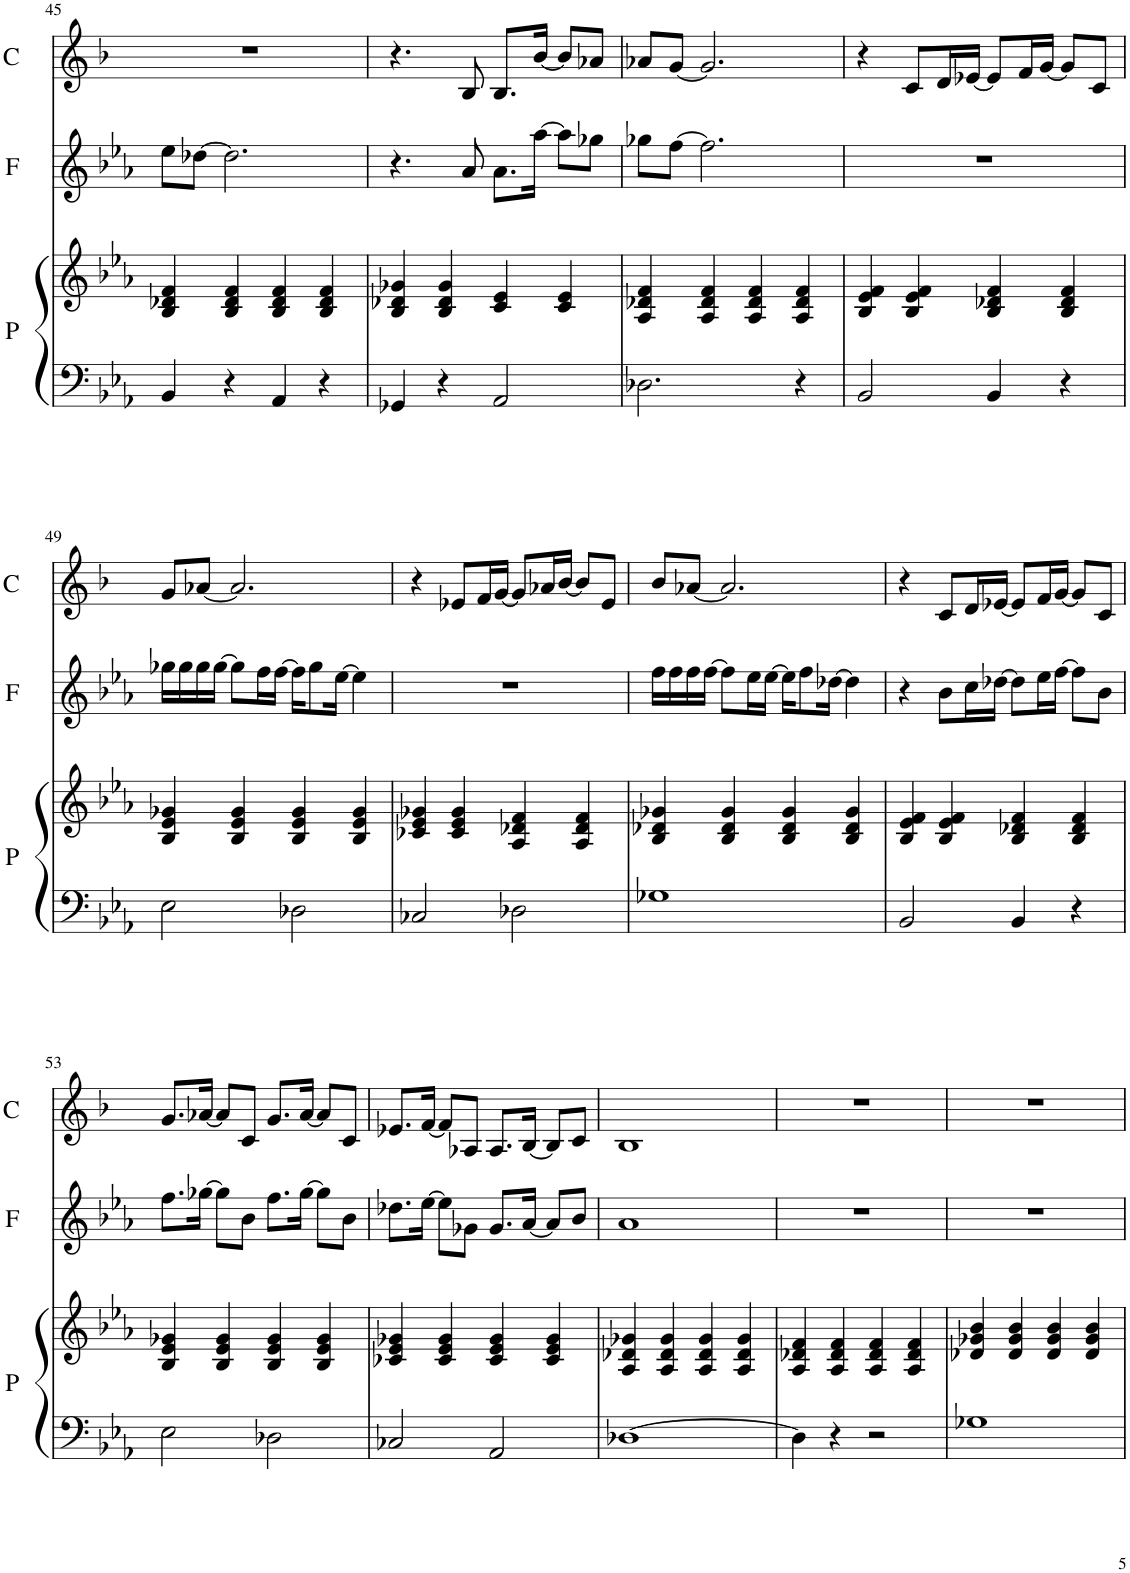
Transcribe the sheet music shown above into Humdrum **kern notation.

**kern	**kern	**kern	**kern
*part3	*part3	*part2	*part1
*staff4	*staff3	*staff2	*staff1
*I"Piano	*	*I"Flauta	*I"Clarinete
*I'P	*	*I'F	*I'C
!!LO:PB:g=z
*clefF4	*clefG2	*clefG2	*clefG2
*	*	*	*Trd1c2
*k[b-e-a-]	*k[b-e-a-]	*k[b-e-a-]	*k[b-]
*M4/4	*M4/4	*M4/4	*M4/4
=45	=45	=45	=45
4BB-/	4B-/ 4d-X/ 4f/	8ee-\L	1r
.	.	[8dd-X\J	.
4r	4B-/ 4d-/ 4f/	2.dd-\]	.
4AA-/	4B-/ 4d-/ 4f/	.	.
4r	4B-/ 4d-/ 4f/	.	.
=46	=46	=46	=46
4GG-X/	4B-/ 4d-X/ 4g-X/	4.r	4.r
4r	4B-/ 4d-/ 4g-/	.	.
.	.	8a-/	8B-/
2AA-/	4c/ 4e-/	8.a-\L	8.B-/L
.	.	[16aa-\Jk	[16b-/Jk
.	4c/ 4e-/	8aa-\L]	8b-/L]
.	.	8gg-X\J	8a-X/J
=47	=47	=47	=47
2.D-X\	4A-/ 4d-X/ 4f/	8gg-X\L	8a-X/L
.	.	[8ff\J	[8g/J
.	4A-/ 4d-/ 4f/	2.ff\]	2.g/]
.	4A-/ 4d-/ 4f/	.	.
4r	4A-/ 4d-/ 4f/	.	.
=48	=48	=48	=48
2BB-/	4B-/ 4e-/ 4f/	1r	4r
.	4B-/ 4e-/ 4f/	.	8c/L
.	.	.	16d/L
.	.	.	[16e-X/JJ
4BB-/	4B-/ 4d-X/ 4f/	.	8e-/L]
.	.	.	16f/L
.	.	.	[16g/JJ
4r	4B-/ 4d-/ 4f/	.	8g/L]
.	.	.	8c/J
!!LO:LB:g=z
=49	=49	=49	=49
2E-\	4B-/ 4e-/ 4g-X/	16gg-X\LL	8g/L
.	.	16gg-\	.
.	.	16gg-\	[8a-X/J
.	.	[16gg-\JJ	.
.	4B-/ 4e-/ 4g-/	8gg-\L]	2.a-/]
.	.	16ff\L	.
.	.	[16ff\JJ	.
2D-X\	4B-/ 4e-/ 4g-/	16ff\KL]	.
.	.	8gg-\	.
.	.	[16ee-\Jk	.
.	4B-/ 4e-/ 4g-/	4ee-\]	.
=50	=50	=50	=50
2C-X/	4c-X/ 4e-/ 4g-X/	1r	4r
.	4c-/ 4e-/ 4g-/	.	8e-X/L
.	.	.	16f/L
.	.	.	[16g/JJ
2D-X\	4A-/ 4d-X/ 4f/	.	8g/L]
.	.	.	16a-X/L
.	.	.	[16b-/JJ
.	4A-/ 4d-/ 4f/	.	8b-/L]
.	.	.	8e-/J
=51	=51	=51	=51
1G-X	4B-/ 4d-X/ 4g-X/	16ff\LL	8b-/L
.	.	16ff\	.
.	.	16ff\	[8a-X/J
.	.	[16ff\JJ	.
.	4B-/ 4d-/ 4g-/	8ff\L]	2.a-/]
.	.	16ee-\L	.
.	.	[16ee-\JJ	.
.	4B-/ 4d-/ 4g-/	16ee-\KL]	.
.	.	8ff\	.
.	.	[16dd-X\Jk	.
.	4B-/ 4d-/ 4g-/	4dd-\]	.
=52	=52	=52	=52
2BB-/	4B-/ 4e-/ 4f/	4r	4r
.	4B-/ 4e-/ 4f/	8b-\L	8c/L
.	.	16cc\L	16d/L
.	.	[16dd-X\JJ	[16e-X/JJ
4BB-/	4B-/ 4d-X/ 4f/	8dd-\L]	8e-/L]
.	.	16ee-\L	16f/L
.	.	[16ff\JJ	[16g/JJ
4r	4B-/ 4d-/ 4f/	8ff\L]	8g/L]
.	.	8b-\J	8c/J
!!LO:LB:g=z
=53	=53	=53	=53
2E-\	4B-/ 4e-/ 4g-X/	8.ff\L	8.g/L
.	.	[16gg-X\Jk	[16a-X/Jk
.	4B-/ 4e-/ 4g-/	8gg-\L]	8a-/L]
.	.	8b-\J	8c/J
2D-X\	4B-/ 4e-/ 4g-/	8.ff\L	8.g/L
.	.	[16gg-\Jk	[16a-/Jk
.	4B-/ 4e-/ 4g-/	8gg-\L]	8a-/L]
.	.	8b-\J	8c/J
=54	=54	=54	=54
2C-X/	4c-X/ 4e-/ 4g-X/	8.dd-X\L	8.e-X/L
.	.	[16ee-\Jk	[16f/Jk
.	4c-/ 4e-/ 4g-/	8ee-\L]	8f/L]
.	.	8g-X\J	8A-X/J
2AA-/	4c-/ 4e-/ 4g-/	8.g-/L	8.A-/L
.	.	[16a-/Jk	[16B-/Jk
.	4c-/ 4e-/ 4g-/	8a-/L]	8B-/L]
.	.	8b-/J	8c/J
=55	=55	=55	=55
[1D-X	4A-/ 4d-X/ 4g-X/	1a-	1B-
.	4A-/ 4d-/ 4g-/	.	.
.	4A-/ 4d-/ 4g-/	.	.
.	4A-/ 4d-/ 4g-/	.	.
=56	=56	=56	=56
4D-\]	4A-/ 4d-X/ 4f/	1r	1r
4r	4A-/ 4d-/ 4f/	.	.
2r	4A-/ 4d-/ 4f/	.	.
.	4A-/ 4d-/ 4f/	.	.
=57	=57	=57	=57
1G-X	4d-X/ 4g-X/ 4b-/	1r	1r
.	4d-/ 4g-/ 4b-/	.	.
.	4d-/ 4g-/ 4b-/	.	.
.	4d-/ 4g-/ 4b-/	.	.
=	=	=	=
*-	*-	*-	*-
